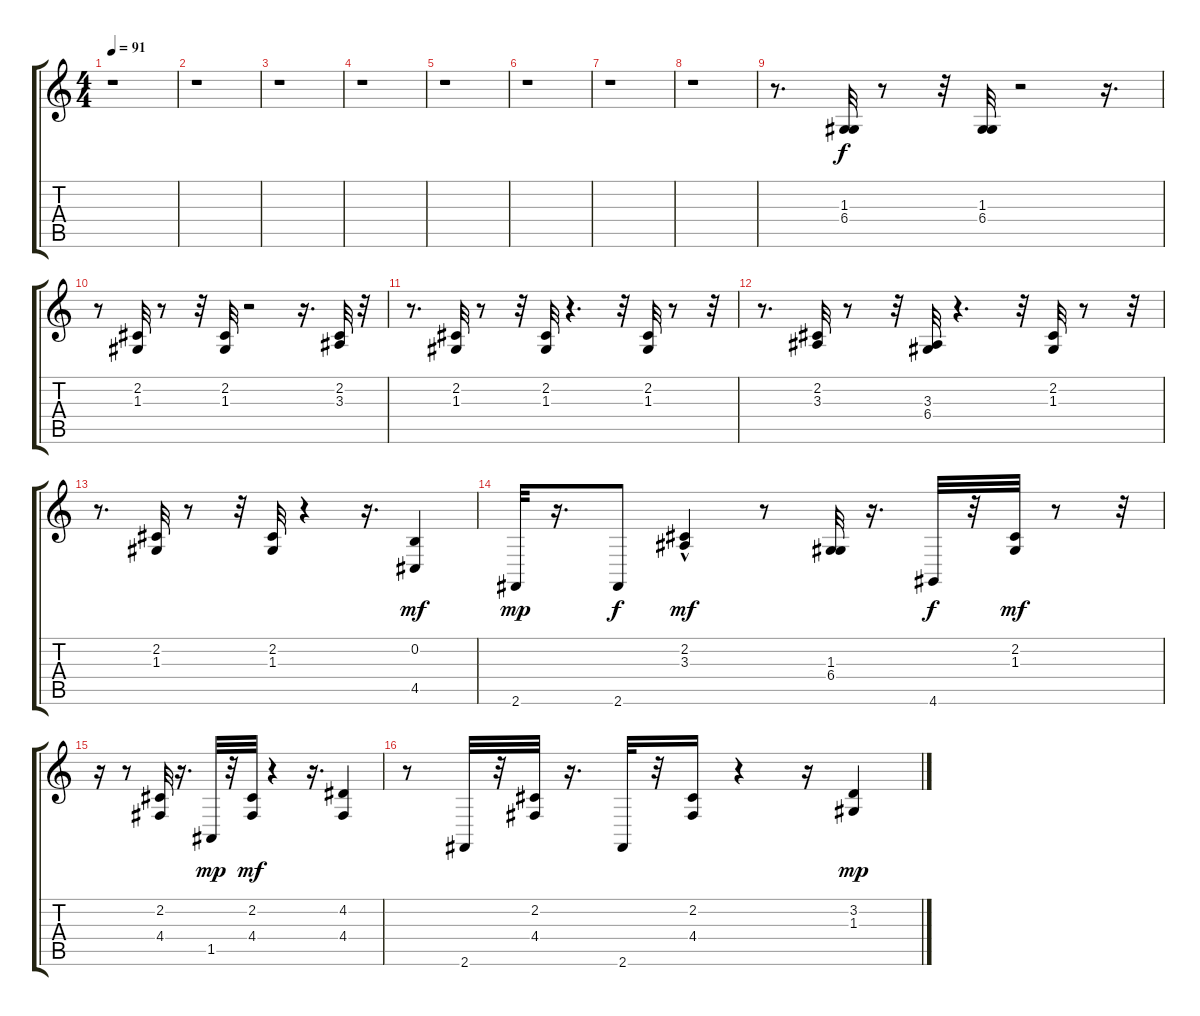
\track "" {instrument electricpiano2}
\staff {score tabs}
\tuning (E4 B3 G3 D3 A2 E2) {hide}
\ts (4 4)
\tempo 91
\clef g2
\ks c
r.1{dy pp} |
r.1 |
r.1 |
r.1 |
r.1 |
r.1 |
r.1 |
r.1 |
r.8{d} (1.3 6.4).32{dy f balance 8} r.8 r.32 (1.3 6.4).32 r.2 r.16{d} |
r.8 (2.2 1.3).32 r.8 r.32 (2.2 1.3).32 r.2 r.16{d} (2.2 3.3).32 r.32 |
r.8{d} (2.2 1.3).32 r.8 r.32 (2.2 1.3).32 r.4{d} r.32 (2.2 1.3).32 r.8 r.32 |
r.8{d} (2.2 3.3).32 r.8 r.32 (3.3 6.4).32 r.4{d} r.32 (2.2 1.3).32 r.8 r.32 |
r.8{d} (2.2 1.3).32 r.8 r.32 (2.2 1.3).32 r.4 r.16{d} (0.2 4.5).4{dy mf} |
2.6.32{dy mp} r.16{d} 2.6.8{dy f} (2.2 3.3{hac}).4{dy mf} r.8 (1.3 6.4).32 r.16{d} 4.6.32{dy f} r.32 (2.2 1.3).32{dy mf} r.8 r.32 |
r.16 r.8 (2.2 4.4).32 r.16{d} 1.5.32{dy mp} r.32 (2.2 4.4).32{dy mf} r.4 r.16{d} (4.2 4.4).4 |
r.8 2.6.32 r.32 (2.2 4.4).32 r.16{d} 2.6.32 r.32 (2.2 4.4).16 r.4 r.16 (3.2 1.3).4{dy mp}
